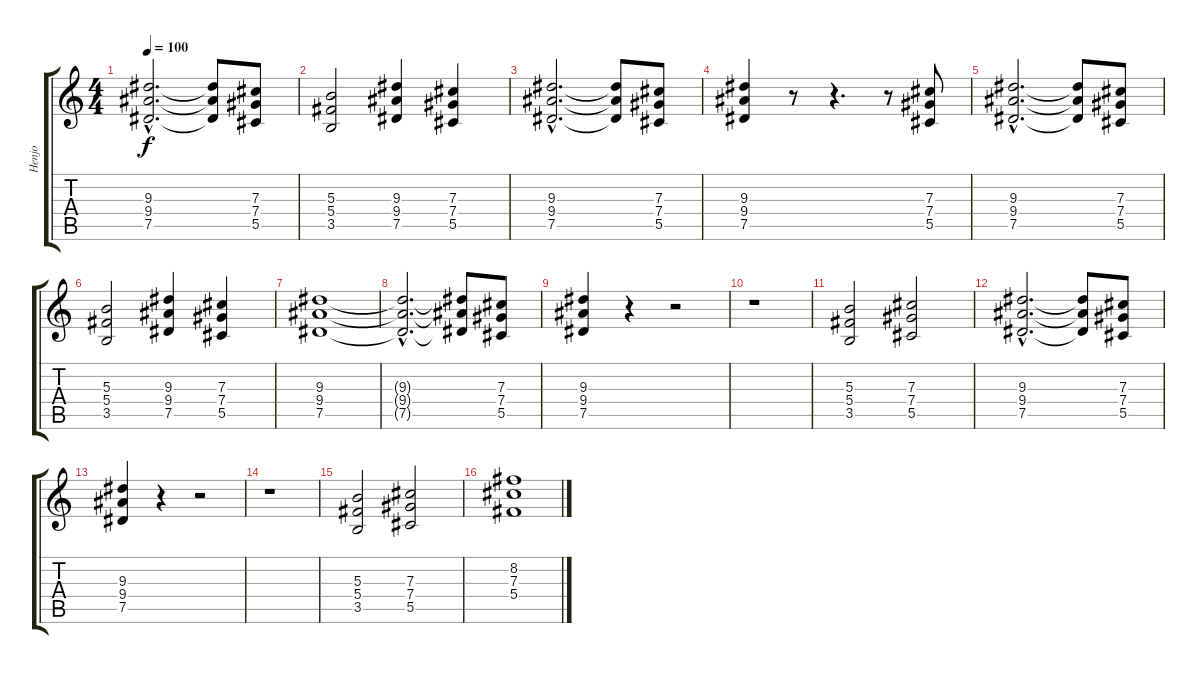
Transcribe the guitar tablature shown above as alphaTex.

\track ("Henjo" "Henjo") {instrument distortionguitar}
\staff {score tabs}
\tuning (Eb4 Bb3 Gb3 Db3 Ab2 Eb2) {hide}
\ts (4 4)
\tempo 100
\clef g2
\ks c
(9.3{hac} 9.4{hac} 7.5{hac}).2{d dy f} (9.3{t} 9.4{t} 7.5{t}).8 (7.3 7.4 5.5).8 |
(5.3 5.4 3.5).2 (9.3 9.4 7.5).4 (7.3 7.4 5.5).4 |
(9.3{hac} 9.4 7.5{hac}).2{d} (9.3{t} 9.4{t} 7.5{t}).8 (7.3 7.4 5.5).8 |
(9.3 9.4 7.5).4 r.8 r.4{d} r.8 (7.3 7.4 5.5).8 |
(9.3{hac} 9.4{hac} 7.5{hac}).2{d} (9.3{t} 9.4{t} 7.5{t}).8 (7.3 7.4 5.5).8 |
(5.3 5.4 3.5).2 (9.3 9.4 7.5).4 (7.3 7.4 5.5).4 |
(9.3 9.4 7.5).1 |
(9.3{hac t} 9.4{hac t} 7.5{hac t}).2{d} (9.3{t} 9.4{t} 7.5{t}).8 (7.3 7.4 5.5).8 |
(9.3 9.4 7.5).4 r.4 r.2 |
r.1 |
(5.3 5.4 3.5).2 (7.3 7.4 5.5).2 |
(9.3{hac} 9.4{hac} 7.5{hac}).2{d} (9.3{t} 9.4{t} 7.5{t}).8 (7.3 7.4 5.5).8 |
(9.3 9.4 7.5).4 r.4 r.2 |
r.1 |
(5.3 5.4 3.5).2 (7.3 7.4 5.5).2 |
(8.2 7.3 5.4).1
